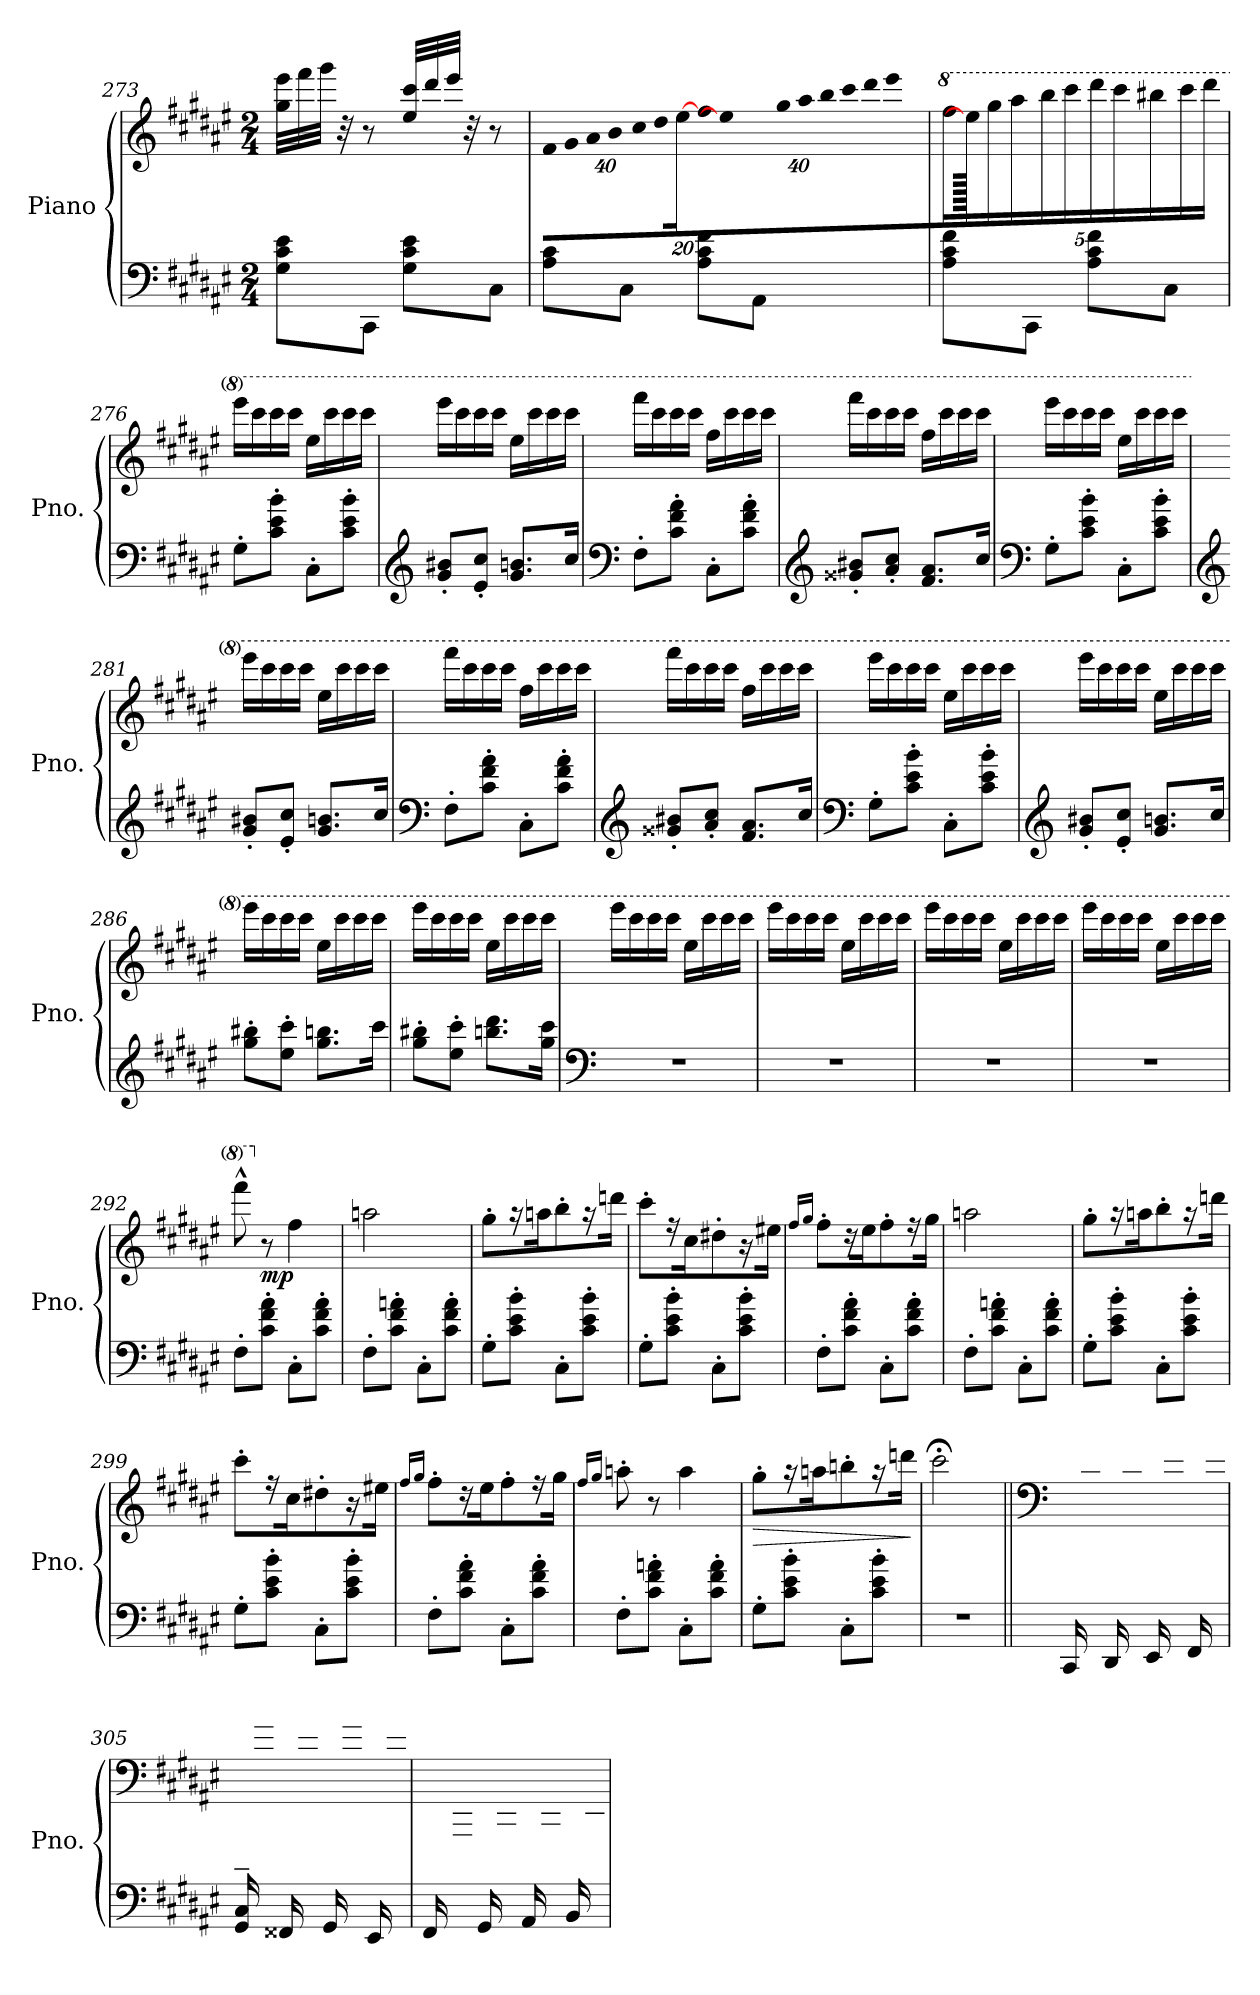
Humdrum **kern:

**kern	**kern	**dynam
*part1	*part1	*part1
*staff2	*staff1	*staff1/2
*I"Piano	*	*
*I'Pno.	*	*
*clefF4	*clefG2	*
*k[f#c#g#d#a#e#]	*k[f#c#g#d#a#e#]	*
*M2/4	*M2/4	*
=273	=273	=273
8G#\ 8c#\ 8e#\L	32gg#\ 32eee#\LLL	.
.	32fff#\	.
.	32ggg#\JJJ	.
.	32r	.
8CC#\J	8r	.
8G#\ 8c#\ 8e#\L	32ee#/ 32ccc#/LLL	.
.	32ddd#/	.
.	32eee#/JJJ	.
.	32r	.
8C#\J	8r	.
!!LO:LB:g=z
=274	=274	=274
*	*Xbrackettup	*
!	!LO:N:vis=16	!
8A#\ 8c#\L	640%23f#\LL	.
!	!LO:N:vis=16	!
.	640%23g#\	.
!	!LO:N:vis=16	!
.	640%23a#\	.
!	!LO:N:vis=16	!
.	640%23b\	.
8C#\J	.	.
!	!LO:N:vis=16	!
.	640%23cc#\	.
!	!LO:N:vis=16	!
.	640%23dd#\	.
.	[320%11ee#\	.
!	!LO:N:vis=16	!
8A#\ 8c#\ 8f#\L	640%23ff#\	.
.	640ee#\]	.
!	!LO:N:vis=16	!
.	640%23gg#\	.
!	!LO:N:vis=16	!
.	640%23aa#\	.
!	!LO:N:vis=16	!
.	640%23bb\	.
8AA#\J	.	.
!	!LO:N:vis=16	!
.	640%23ccc#\	.
!	!LO:N:vis=16	!
.	640%23ddd#\	.
.	[320%11eee#\	.
640ryy	.	.
=275	=275	=275
*	*8va	*
8A#\ 8c#\ 8f#\L	20fff#\	.
.	640eee#\]	.
.	20ggg#\	.
.	20aaa#\	.
8CC#\J	.	.
.	20bbb\	.
.	20cccc#\	.
8A#\ 8c#\ 8f#\L	.	.
.	20dddd#\	.
.	20cccc#\	.
.	20bbb#X\	.
8C#\J	.	.
.	20cccc#\	.
.	20dddd#\JJ	.
640ryy	.	.
=276	=276	=276
*	*MM164	*
8G#'\L	16eeee#\LL	.
.	16cccc#\	.
8c#\' 8e#\' 8b\'J	16cccc#\	.
.	16cccc#\JJ	.
8C#'\L	16eee#\LL	.
.	16cccc#\	.
8c#\' 8e#\' 8b\'J	16cccc#\	.
.	16cccc#\JJ	.
=277	=277	=277
*clefG2	*	*
8g#/' 8b#X/'L	16eeee#\LL	.
.	16cccc#\	.
8e#/' 8cc#/'J	16cccc#\	.
.	16cccc#\JJ	.
8.g#/ 8.bn/L	16eee#\LL	.
.	16cccc#\	.
.	16cccc#\	.
16cc#/Jk	16cccc#\JJ	.
!!LO:LB:g=z
=278	=278	=278
*clefF4	*	*
8F#'\L	16ffff#\LL	.
.	16cccc#\	.
8c#\' 8f#\' 8a#\'J	16cccc#\	.
.	16cccc#\JJ	.
8C#'\L	16fff#\LL	.
.	16cccc#\	.
8c#\' 8f#\' 8a#\'J	16cccc#\	.
.	16cccc#\JJ	.
=279	=279	=279
*clefG2	*	*
8g##X/' 8b#X/'L	16ffff#\LL	.
.	16cccc#\	.
8a#/' 8cc#/'J	16cccc#\	.
.	16cccc#\JJ	.
8.f#/ 8.a#/L	16fff#\LL	.
.	16cccc#\	.
.	16cccc#\	.
16cc#/Jk	16cccc#\JJ	.
=280	=280	=280
*clefF4	*	*
8G#'\L	16eeee#\LL	.
.	16cccc#\	.
8c#\' 8e#\' 8b\'J	16cccc#\	.
.	16cccc#\JJ	.
8C#'\L	16eee#\LL	.
.	16cccc#\	.
8c#\' 8e#\' 8b\'J	16cccc#\	.
.	16cccc#\JJ	.
=281	=281	=281
*clefG2	*	*
8g#/' 8b#X/'L	16eeee#\LL	.
.	16cccc#\	.
8e#/' 8cc#/'J	16cccc#\	.
.	16cccc#\JJ	.
8.g#/ 8.bn/L	16eee#\LL	.
.	16cccc#\	.
.	16cccc#\	.
16cc#/Jk	16cccc#\JJ	.
=282	=282	=282
*clefF4	*	*
8F#'\L	16ffff#\LL	.
.	16cccc#\	.
8c#\' 8f#\' 8a#\'J	16cccc#\	.
.	16cccc#\JJ	.
8C#'\L	16fff#\LL	.
.	16cccc#\	.
8c#\' 8f#\' 8a#\'J	16cccc#\	.
.	16cccc#\JJ	.
!!LO:LB:g=z
=283	=283	=283
*clefG2	*	*
8g##X/' 8b#X/'L	16ffff#\LL	.
.	16cccc#\	.
8a#/' 8cc#/'J	16cccc#\	.
.	16cccc#\JJ	.
8.f#/ 8.a#/L	16fff#\LL	.
.	16cccc#\	.
.	16cccc#\	.
16cc#/Jk	16cccc#\JJ	.
=284	=284	=284
*clefF4	*	*
*	*MM152	*
8G#'\L	16eeee#\LL	.
.	16cccc#\	.
8c#\' 8e#\' 8b\'J	16cccc#\	.
.	16cccc#\JJ	.
8C#'\L	16eee#\LL	.
.	16cccc#\	.
8c#\' 8e#\' 8b\'J	16cccc#\	.
.	16cccc#\JJ	.
=285	=285	=285
*clefG2	*	*
*	*MM140	*
8g#/' 8b#X/'L	16eeee#\LL	.
.	16cccc#\	.
8e#/' 8cc#/'J	16cccc#\	.
.	16cccc#\JJ	.
8.g#/ 8.bn/L	16eee#\LL	.
.	16cccc#\	.
.	16cccc#\	.
16cc#/Jk	16cccc#\JJ	.
=286	=286	=286
*	*MM134	*
8gg#\' 8bb#X\'L	16eeee#\LL	.
.	16cccc#\	.
8ee#\' 8ccc#\'J	16cccc#\	.
.	16cccc#\JJ	.
8.gg#\ 8.bbn\L	16eee#\LL	.
.	16cccc#\	.
.	16cccc#\	.
16ccc#\Jk	16cccc#\JJ	.
=287	=287	=287
*	*MM128	*
8gg#\' 8bb#X\'L	16eeee#\LL	.
.	16cccc#\	.
8ee#\' 8ccc#\'J	16cccc#\	.
.	16cccc#\JJ	.
*	*MM116	*
8.bbn\ 8.ddd#\L	16eee#\LL	.
.	16cccc#\	.
.	16cccc#\	.
16gg#\ 16ccc#\Jk	16cccc#\JJ	.
!!LO:PB:g=z
=288	=288	=288
*clefF4	*	*
*	*MM134	*
2r	16eeee#\LL	.
.	16cccc#\	.
.	16cccc#\	.
.	16cccc#\JJ	.
.	16eee#\LL	.
.	16cccc#\	.
.	16cccc#\	.
.	16cccc#\JJ	.
=289	=289	=289
*	*MM128	*
2r	16eeee#\LL	.
.	16cccc#\	.
.	16cccc#\	.
.	16cccc#\JJ	.
.	16eee#\LL	.
.	16cccc#\	.
.	16cccc#\	.
.	16cccc#\JJ	.
=290	=290	=290
*	*MM122	*
2r	16eeee#\LL	.
.	16cccc#\	.
.	16cccc#\	.
.	16cccc#\JJ	.
.	16eee#\LL	.
.	16cccc#\	.
.	16cccc#\	.
.	16cccc#\JJ	.
=291	=291	=291
*	*MM116	*
2r	16eeee#\LL	.
.	16cccc#\	.
.	16cccc#\	.
.	16cccc#\JJ	.
*	*MM100	*
.	16eee#\LL	.
.	16cccc#\	.
.	16cccc#\	.
.	16cccc#\JJ	.
=292	=292	=292
*	*MM92	*
8F#'\L	8ffff#^^\	.
*	*X8va	*
!	!	!LO:DY:b
8c#\' 8f#\' 8a#\'J	8r	mp
*	*MM104	*
8C#'\L	4ff#\	.
8c#\' 8f#\' 8a#\'J	.	.
!!LO:LB:g=z
=293	=293	=293
*	*MM116	*
8F#'\L	2aan\	.
8c#\' 8f#\' 8an\'J	.	.
8C#'\L	.	.
8c#\' 8f#\' 8a\'J	.	.
=294	=294	=294
*	*MM125	*
8G#'\L	8gg#'\L	.
8c#\' 8e#\' 8b\'J	16r	.
.	16aan\K	.
8C#'\L	8bb'\	.
8c#\' 8e#\' 8b\'J	16r	.
.	16dddn\Jk	.
=295	=295	=295
8G#'\L	8ccc#'\L	.
8c#\' 8e#\' 8b\'J	16r	.
.	16cc#\K	.
8C#'\L	8dd#X'\	.
8c#\' 8e#\' 8b\'J	16r	.
.	16ee#X\Jk	.
=296	=296	=296
.	16qff#/LL	.
.	16qgg#/JJ	.
8F#'\L	8ff#'\L	.
8c#\' 8f#\' 8a#\'J	16r	.
.	16ee#\K	.
8C#'\L	8ff#'\	.
8c#\' 8f#\' 8a#\'J	16r	.
.	16gg#\Jk	.
=297	=297	=297
8F#'\L	2aan\	.
8c#\' 8f#\' 8an\'J	.	.
8C#'\L	.	.
8c#\' 8f#\' 8a\'J	.	.
=298	=298	=298
8G#'\L	8gg#'\L	.
8c#\' 8e#\' 8b\'J	16r	.
.	16aan\K	.
8C#'\L	8bb'\	.
8c#\' 8e#\' 8b\'J	16r	.
.	16dddn\Jk	.
!!LO:LB:g=z
=299	=299	=299
8G#'\L	8ccc#'\L	.
8c#\' 8e#\' 8b\'J	16r	.
.	16cc#\K	.
8C#'\L	8dd#X'\	.
8c#\' 8e#\' 8b\'J	16r	.
.	16ee#X\Jk	.
=300	=300	=300
.	16qff#/LL	.
.	16qgg#/JJ	.
8F#'\L	8ff#'\L	.
8c#\' 8f#\' 8a#\'J	16r	.
.	16ee#\K	.
8C#'\L	8ff#'\	.
8c#\' 8f#\' 8a#\'J	16r	.
.	16gg#\Jk	.
=301	=301	=301
*	*MM116	*
.	16qff#/LL	.
.	16qgg#/JJ	.
8F#'\L	8aan'\	.
8c#\' 8f#\' 8an\'J	8r	.
8C#'\L	4aa\	.
8c#\' 8f#\' 8a\'J	.	.
=302	=302	=302
*	*MM101	*
!	!	!LO:HP:b
8G#'\L	8gg#'\L	>
8c#\' 8e#\' 8b\'J	16r	.
.	16aan\K	.
*	*MM85	*
8C#'\L	8bbn'\	.
8c#\' 8e#\' 8b\'J	16r	.
*	*MM72	*
.	16dddn\Jk	.
.	.	]
=303	=303	=303
2r	2ccc#;<\	.
!!LO:LB:g=z
=304||	=304||	=304||
*	*clefF4	*
*	*MM200	*
*^	*	*
16CC#/LL	2ryy	16ryy	.
16ryy	.	16C#\ 16c#\	.
16DD#/	.	16ryy	.
16ryy	.	16D#\ 16d#\	.
16EE#/	.	16ryy	.
16ryy	.	16E#\ 16e#\	.
16FF#/	.	16ryy	.
16ryy	.	16F#\ 16f#\JJ	.
=305	=305	=305	=305
16GG#/~ 16C#/~LL	2ryy	16ryy	.
16ryy	.	16G#\~ 16c#\~ 16g#\~	.
16FF##X/	.	16ryy	.
16ryy	.	16F##X\ 16f##X\	.
16GG#/	.	16ryy	.
16ryy	.	16G#\ 16g#\	.
16EE#/	.	16ryy	.
16ryy	.	16E#\ 16e#\JJ	.
=306	=306	=306	=306
16FF#/LL	2ryy	16ryy	.
*	*	*clefG2	*
16ryy	.	16F#\ 16f#\	.
16GG#/	.	16ryy	.
16ryy	.	16G#\ 16g#\	.
16AA#/	.	16ryy	.
16ryy	.	16A#\ 16a#\	.
16BB/	.	16ryy	.
16ryy	.	16B\ 16b\JJ	.
*v	*v	*	*
=	=	=
*-	*-	*-
